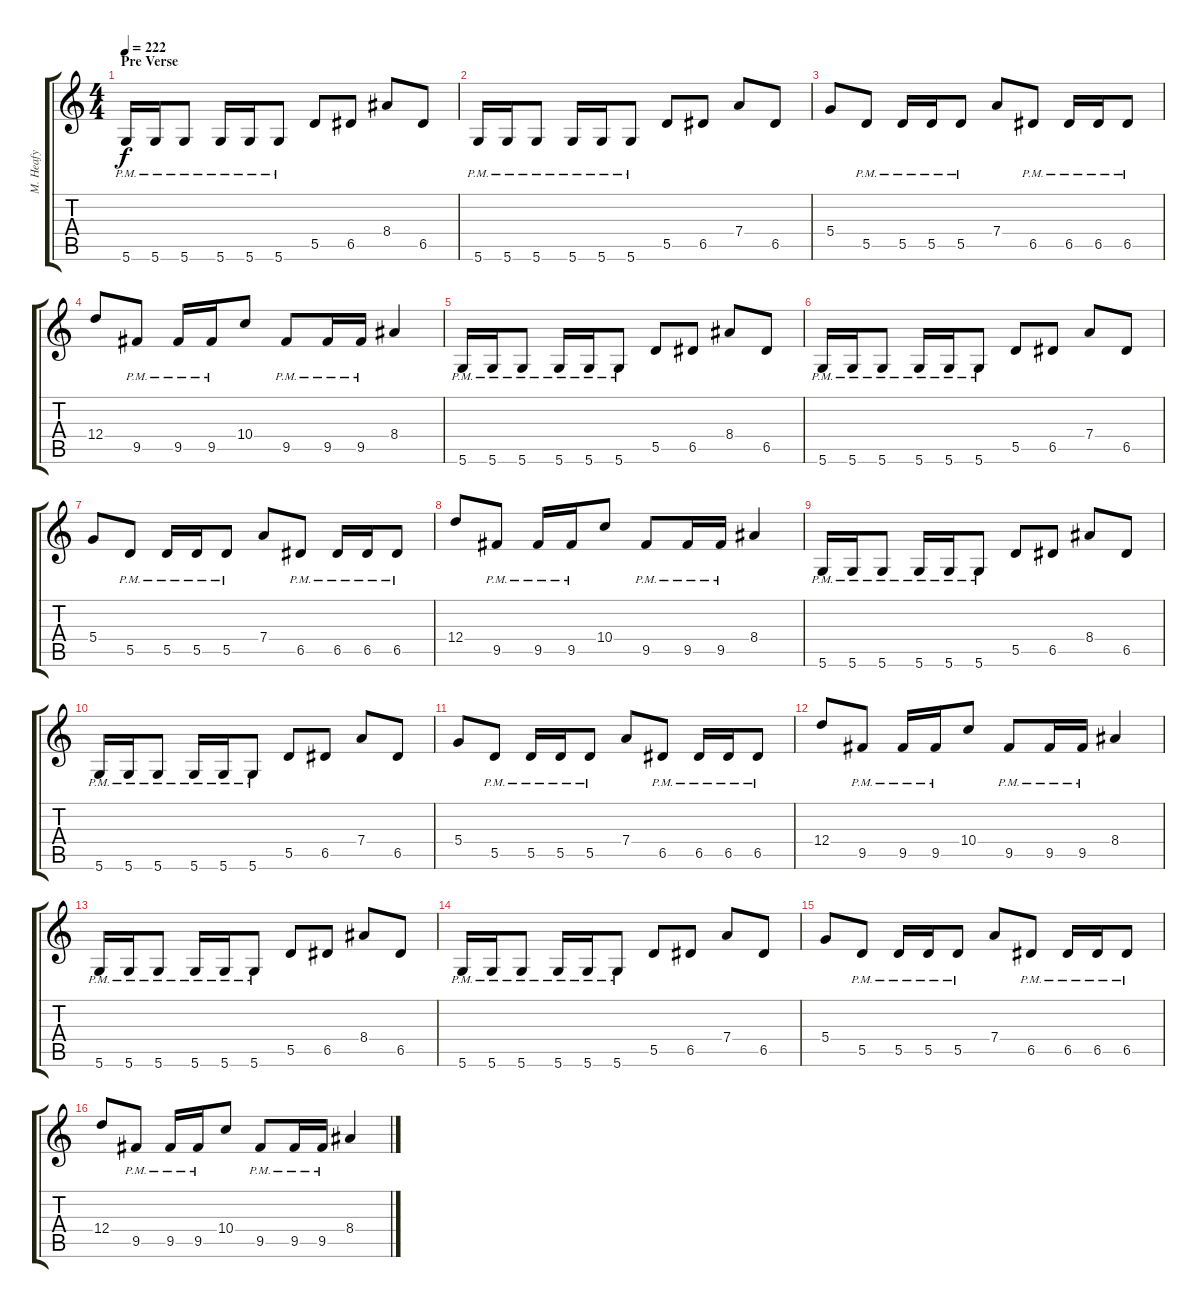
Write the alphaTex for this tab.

\track ("M. Heafy" "M. Heafy") {instrument overdrivenguitar}
\staff {score tabs}
\tuning (E4 B3 G3 D3 A2 D2) {hide}
\ts (4 4)
\section ("" "Pre Verse")
\tempo 222
\clef g2
\ks c
5.6{pm}.16{dy f} 5.6{pm}.16 5.6{pm}.8 5.6{pm}.16 5.6{pm}.16 5.6{pm}.8 5.5.8 6.5.8 8.4.8 6.5.8 |
5.6{pm}.16 5.6{pm}.16 5.6{pm}.8 5.6{pm}.16 5.6{pm}.16 5.6{pm}.8 5.5.8 6.5.8 7.4.8 6.5.8 |
5.4.8 5.5{pm}.8 5.5{pm}.16 5.5{pm}.16 5.5{pm}.8 7.4.8 6.5{pm}.8 6.5{pm}.16 6.5{pm}.16 6.5{pm}.8 |
12.4.8 9.5{pm}.8 9.5{pm}.16 9.5{pm}.16 10.4.8 9.5{pm}.8 9.5{pm}.16 9.5{pm}.16 8.4.4 |
5.6{pm}.16 5.6{pm}.16 5.6{pm}.8 5.6{pm}.16 5.6{pm}.16 5.6{pm}.8 5.5.8 6.5.8 8.4.8 6.5.8 |
5.6{pm}.16 5.6{pm}.16 5.6{pm}.8 5.6{pm}.16 5.6{pm}.16 5.6{pm}.8 5.5.8 6.5.8 7.4.8 6.5.8 |
5.4.8 5.5{pm}.8 5.5{pm}.16 5.5{pm}.16 5.5{pm}.8 7.4.8 6.5{pm}.8 6.5{pm}.16 6.5{pm}.16 6.5{pm}.8 |
12.4.8 9.5{pm}.8 9.5{pm}.16 9.5{pm}.16 10.4.8 9.5{pm}.8 9.5{pm}.16 9.5{pm}.16 8.4.4 |
5.6{pm}.16 5.6{pm}.16 5.6{pm}.8 5.6{pm}.16 5.6{pm}.16 5.6{pm}.8 5.5.8 6.5.8 8.4.8 6.5.8 |
5.6{pm}.16 5.6{pm}.16 5.6{pm}.8 5.6{pm}.16 5.6{pm}.16 5.6{pm}.8 5.5.8 6.5.8 7.4.8 6.5.8 |
5.4.8 5.5{pm}.8 5.5{pm}.16 5.5{pm}.16 5.5{pm}.8 7.4.8 6.5{pm}.8 6.5{pm}.16 6.5{pm}.16 6.5{pm}.8 |
12.4.8 9.5{pm}.8 9.5{pm}.16 9.5{pm}.16 10.4.8 9.5{pm}.8 9.5{pm}.16 9.5{pm}.16 8.4.4 |
5.6{pm}.16 5.6{pm}.16 5.6{pm}.8 5.6{pm}.16 5.6{pm}.16 5.6{pm}.8 5.5.8 6.5.8 8.4.8 6.5.8 |
5.6{pm}.16 5.6{pm}.16 5.6{pm}.8 5.6{pm}.16 5.6{pm}.16 5.6{pm}.8 5.5.8 6.5.8 7.4.8 6.5.8 |
5.4.8 5.5{pm}.8 5.5{pm}.16 5.5{pm}.16 5.5{pm}.8 7.4.8 6.5{pm}.8 6.5{pm}.16 6.5{pm}.16 6.5{pm}.8 |
12.4.8 9.5{pm}.8 9.5{pm}.16 9.5{pm}.16 10.4.8 9.5{pm}.8 9.5{pm}.16 9.5{pm}.16 8.4.4
